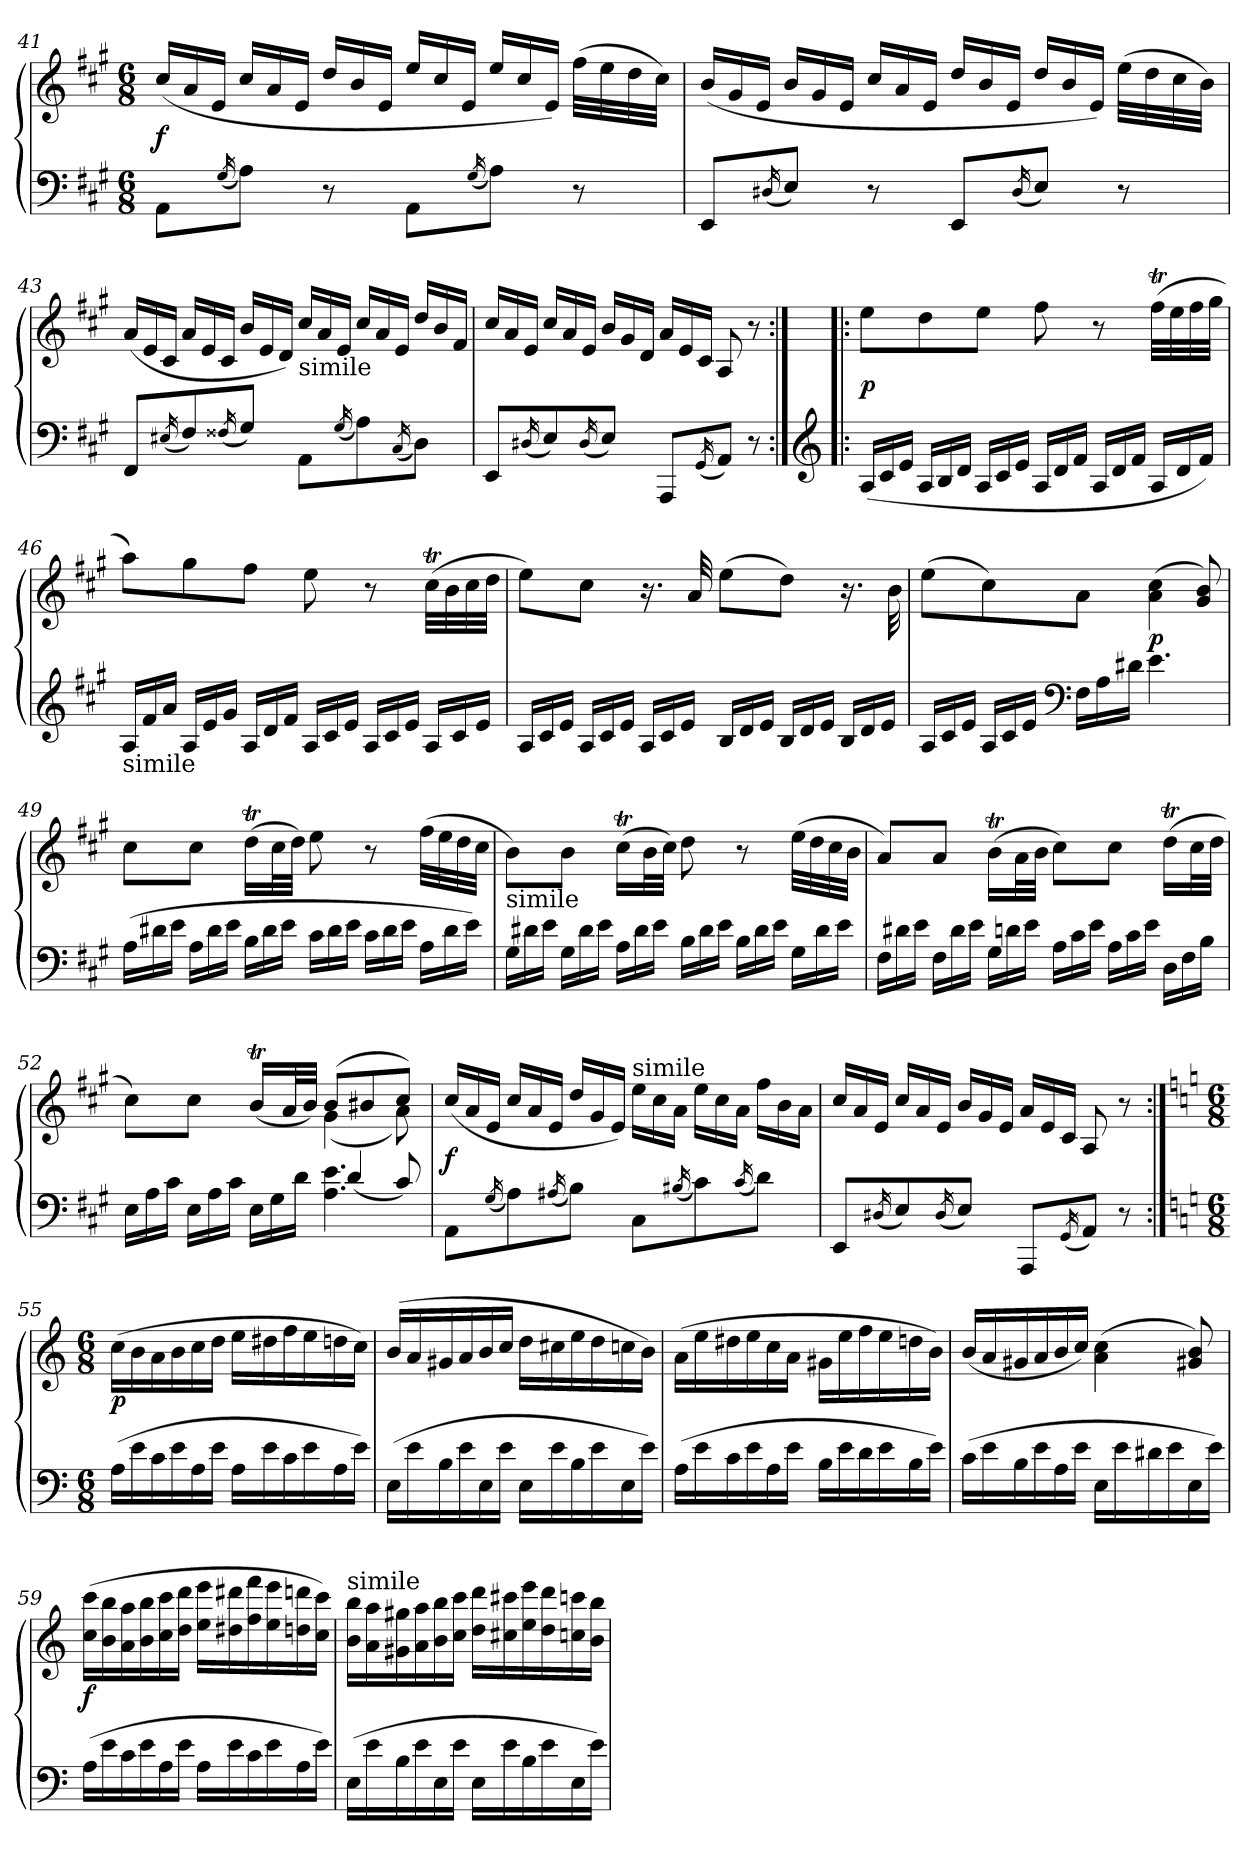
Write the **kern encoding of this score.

**kern	**kern	**dynam
*part1	*part1	*part1
*staff2	*staff1	*staff1/2
*clefF4	*clefG2	*
*k[f#c#g#]	*k[f#c#g#]	*
*A:	*A:	*
*M6/8	*M6/8	*
*	*Xtuplet	*
=41	=41	=41
8AAL	(<24cc#LL	f
.	24a	.
.	24eJJ	.
(<16qG#/	.	.
8AJ)	24cc#LL	.
.	24a	.
.	24eJJ	.
8r	24ddLL	.
.	24b	.
.	24eJJ	.
8AAL	24ee/LL	.
.	24cc#	.
.	24eJJ	.
(<16qG#/	.	.
8AJ)	24ee/LL	.
.	24cc#	.
.	24eJJ)	.
8r	(32ff#LLL	.
.	32ee	.
.	32dd	.
.	32cc#JJJ)	.
!!LO:LB:g=z
=42	=42	=42
8EEL	(24bLL	.
.	24g#	.
.	24eJJ	.
(<16qD#X/	.	.
8EJ)	24bLL	.
.	24g#	.
.	24eJJ	.
8r	24cc#LL	.
.	24a	.
.	24eJJ	.
8EEL	24ddLL	.
.	24b	.
.	24eJJ	.
(<16qD#/	.	.
8EJ)	24ddLL	.
.	24b	.
.	24eJJ)	.
8r	(32eeLLL	.
.	32dd	.
.	32cc#	.
.	32bJJJ)	.
=43	=43	=43
8FF#/L	(24aLL	.
.	24e	.
.	24c#JJ	.
(<16qE#X/	.	.
8F#)	24aLL	.
.	24e	.
.	24c#JJ	.
(<16qF##X/	.	.
8G#J)	24bLL	.
.	24e	.
.	24dJJ)	.
!	!LO:TX:b:t=simile	!
8AAL	24cc#LL	.
.	24a	.
.	24eJJ	.
(<16qG#/	.	.
8A)	24cc#LL	.
.	24a	.
.	24eJJ	.
(<16qC#/	.	.
8DJ)	24ddLL	.
.	24b	.
.	24f#JJ	.
=44	=44	=44
8EEL	24cc#LL	.
.	24a	.
.	24eJJ	.
(<16qD#X/	.	.
8E)	24cc#LL	.
.	24a	.
.	24eJJ	.
(<16qD#/	.	.
8EJ)	24bLL	.
.	24g#	.
.	24dJJ	.
8AAAL	24aLL	.
.	24e	.
.	24c#JJ	.
(<16qGG#/	.	.
8AAJ)	8A	.
8r	8r	.
=45:|!|:	=45:|!|:	=45:|!|:
*clefG2	*	*
*Xtuplet	*	*
(24ALL	8eeL	p
24c#	.	.
24eJJ	.	.
24ALL	8dd	.
24B	.	.
24dJJ	.	.
24ALL	8eeJ	.
24c#	.	.
24eJJ	.	.
24ALL	8ff#	.
24d	.	.
24f#JJ	.	.
24ALL	8r	.
24d	.	.
24f#JJ	.	.
24ALL	(32ff#TLLL	.
.	32ee	.
24d	.	.
.	32ff#	.
24f#JJ)	.	.
.	32gg#JJJ	.
=46	=46	=46
!LO:TX:b:t=simile	!	!
24ALL	8aaL)	.
24f#	.	.
24aJJ	.	.
24ALL	8gg#	.
24e	.	.
24g#JJ	.	.
24ALL	8ff#J	.
24d	.	.
24f#JJ	.	.
24ALL	8ee	.
24c#	.	.
24eJJ	.	.
24ALL	8r	.
24c#	.	.
24eJJ	.	.
24ALL	(32cc#tLLL	.
.	32b	.
24c#	.	.
.	32cc#	.
24eJJ	.	.
.	32ddJJJ	.
!!LO:LB:g=z
=47	=47	=47
24ALL	8eeL)	.
24c#	.	.
24eJJ	.	.
24ALL	8cc#J	.
24c#	.	.
24eJJ	.	.
24ALL	16.r	.
24c#	.	.
24eJJ	.	.
.	32a	cresc.
24BLL	(8eeL	.
24d	.	.
24eJJ	.	.
24BLL	8ddJ)	.
24d	.	.
24eJJ	.	.
24BLL	16.r	.
24d	.	.
24eJJ	.	.
.	32b	.
=48	=48	=48
24ALL	(8eeL	.
24c#	.	.
24eJJ	.	.
24ALL	8cc#)	.
24c#	.	.
24eJJ	.	.
*clefF4	*	*
24F#LL	8aJ	.
24A	.	.
24d#XJJ	.	.
4.e	(4cc# 4a	p
.	8b 8g#)	.
=49	=49	=49
(24ALL	8cc#L	.
24d#X	.	.
24eJJ	.	.
24ALL	8cc#J	.
24d#	.	.
24eJJ	.	.
24BLL	(16ddTLL	.
24d#	.	.
.	32cc#L	.
24eJJ	.	.
.	32ddJJJ)	.
24c#LL	8ee	.
24d#	.	.
24eJJ	.	.
24c#LL	8r	.
24d#	.	.
24eJJ	.	.
24ALL	(32ff#LLL	.
.	32ee	.
24d#	.	.
.	32dd	.
24eJJ)	.	.
.	32cc#JJJ	.
!!LO:LB:g=z
=50	=50	=50
!LO:TX:a:t=simile	!	!
24G#LL	8bL)	.
24d#X	.	.
24eJJ	.	.
24G#LL	8bJ	.
24d#	.	.
24eJJ	.	.
24ALL	(16cc#tLL	.
24d#	.	.
.	32bL	.
24eJJ	.	.
.	32cc#JJJ)	.
24BLL	8dd	.
24d#	.	.
24eJJ	.	.
24BLL	8r	.
24d#	.	.
24eJJ	.	.
24G#LL	(32eeLLL	.
.	32dd	.
24d#	.	.
.	32cc#	.
24eJJ	.	.
.	32bJJJ	.
=51	=51	=51
24F#LL	8aL)	.
24d#X	.	.
24eJJ	.	.
24F#LL	8aJ	.
24d#	.	.
24eJJ	.	.
24G#LL	(16bT\LL	.
24dn	.	.
.	32aL	.
24eJJ	.	.
.	32bJJJ	.
24ALL	8cc#L)	.
24c#	.	.
24eJJ	.	.
24ALL	8cc#J	.
24c#	.	.
24eJJ	.	.
24DLL	(16ddTLL	.
24F#	.	.
.	32cc#L	.
24BJJ	.	.
.	32ddJJJ	.
!!LO:LB:g=z
=52	=52	=52
*^	*^	*
8ryy	24ELL	8cc#L)	4ryy	.
.	24A	.	.	.
.	24c#JJ	.	.	.
8ryy	24ELL	8cc#J	.	.
.	24A	.	.	.
.	24c#JJ	.	.	.
8ryy	24ELL	(16bTLL	8ryy	.
.	24G#	.	.	.
.	.	32aL	.	.
.	24dJJ	.	.	.
.	.	32bJJJ)	.	.
4.e\ 4.A\	(>4d/	(8bL	(4g#	.
.	.	8b#X	.	.
.	8c#/)	8cc#J)	8a)	.
*v	*v	*	*	*
*	*v	*v	*
=53	=53	=53
8AAL	(24cc#LL	f
.	24a	.
.	24eJJ	.
(<16qG#/	.	.
8A)	24cc#LL	.
.	24a	.
.	24eJJ	.
(<16qA#X/	.	.
8BJ)	24ddLL	.
.	24g#	.
.	24eJJ)	.
!	!LO:TX:a:t=simile	!
8C#L	24eeLL	.
.	24cc#	.
.	24aJJ	.
(<16qB#X/	.	.
8c#)	24eeLL	.
.	24cc#	.
.	24aJJ	.
(<16qc#/	.	.
8dJ)	24ff#LL	.
.	24b	.
.	24aJJ	.
=54	=54	=54
8EEL	24cc#LL	.
.	24a	.
.	24eJJ	.
(<16qD#X/	.	.
8E)	24cc#LL	.
.	24a	.
.	24eJJ	.
(<16qD#/	.	.
8EJ)	24bLL	.
.	24g#	.
.	24eJJ	.
8AAAL	24aLL	.
.	24e	.
.	24c#JJ	.
(<16qGG#/	.	.
8AAJ)	8A	.
8r	8r	.
=55:|!	=55:|!	=55:|!
*k[]	*k[]	*
*a:	*a:	*
*M6/8	*M6/8	*
(16ALL	(16ccLL	p
16e	16b	.
16c	16a	.
16e	16b	.
16A	16cc	.
16eJJ	16ddJJ	.
16ALL	16eeLL	.
16e	16dd#X	.
16c	16ff	.
16e	16ee	.
16A	16ddn	.
16eJJ)	16ccJJ)	.
=56	=56	=56
(16ELL	(16bLL	.
16e	16a	.
16B	16g#X	.
16e	16a	.
16E	16b	.
16eJJ	16ccJJ	.
16ELL	16ddLL	.
16e	16cc#X	.
16B	16ee	.
16e	16dd	.
16E	16ccn	.
16eJJ)	16bJJ)	.
=57	=57	=57
(16ALL	(16aLL	.
16e	16ee	.
16c	16dd#X	.
16e	16ee	.
16A	16cc	.
16eJJ	16aJJ	.
16BLL	16g#XLL	.
16e	16ee	.
16d	16ff	.
16e	16ee	.
16B	16ddn	.
16eJJ)	16bJJ)	.
!!LO:LB:g=z
=58	=58	=58
(16cLL	(16bLL	.
16e	16a	.
16B	16g#X	.
16e	16a	.
16A	16b	.
16eJJ	16ccJJ)	.
16ELL	(4cc 4a	.
16e	.	.
16d#X	.	.
16e	.	.
16E	8b 8g#X)	.
16eJJ)	.	.
=59	=59	=59
(16ALL	(16ccc 16ccLL	f
16e	16bb 16b	.
16c	16aa 16a	.
16e	16bb 16b	.
16A	16ccc 16cc	.
16eJJ	16ddd 16ddJJ	.
16ALL	16eee 16eeLL	.
16e	16ddd#X 16dd#X	.
16c	16fff 16ff	.
16e	16eee 16ee	.
16A	16dddn 16ddn	.
16eJJ)	16ccc 16ccJJ)	.
=60	=60	=60
!	!LO:TX:a:t=simile	!
(16ELL	16bb 16bLL	.
16e	16aa 16a	.
16B	16gg#X 16g#X	.
16e	16aa 16a	.
16E	16bb 16b	.
16eJJ	16ccc 16ccJJ	.
16ELL	16ddd 16ddLL	.
16e	16ccc#X 16cc#X	.
16B	16eee 16ee	.
16e	16ddd 16dd	.
16E	16cccn 16ccn	.
16eJJ)	16bb 16bJJ	.
=	=	=
*-	*-	*-
